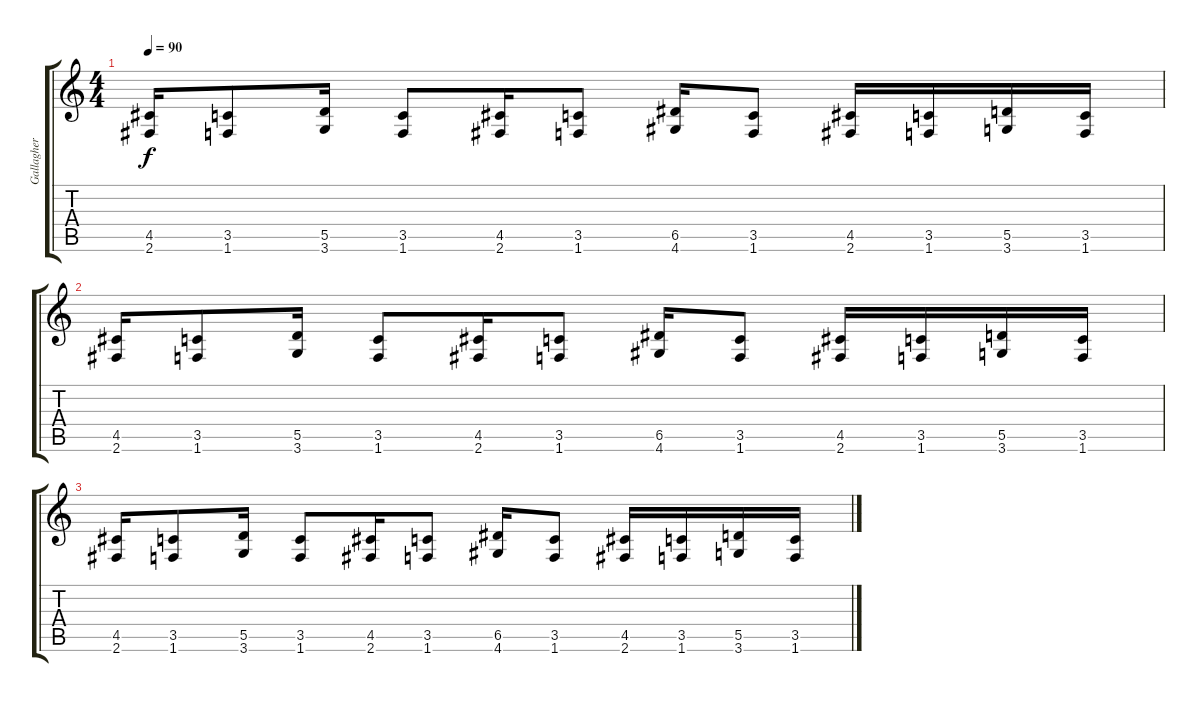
\track ("Gallagher (Guitar)" "Gallagher ") {instrument distortionguitar}
\staff {score tabs}
\tuning (E4 B3 G3 D3 A2 E2) {hide}
\ts (4 4)
\tempo 90
\clef g2
\ks c
(4.5 2.6).16{dy f} (3.5 1.6).8 (5.5 3.6).16 (3.5 1.6).8 (4.5 2.6).16 (3.5 1.6).8 (6.5 4.6).16 (3.5 1.6).8 (4.5 2.6).16 (3.5 1.6).16 (5.5 3.6).16 (3.5 1.6).16 |
(4.5 2.6).16 (3.5 1.6).8 (5.5 3.6).16 (3.5 1.6).8 (4.5 2.6).16 (3.5 1.6).8 (6.5 4.6).16 (3.5 1.6).8 (4.5 2.6).16 (3.5 1.6).16 (5.5 3.6).16 (3.5 1.6).16 |
(4.5 2.6).16 (3.5 1.6).8 (5.5 3.6).16 (3.5 1.6).8 (4.5 2.6).16 (3.5 1.6).8 (6.5 4.6).16 (3.5 1.6).8 (4.5 2.6).16 (3.5 1.6).16 (5.5 3.6).16 (3.5 1.6).16
